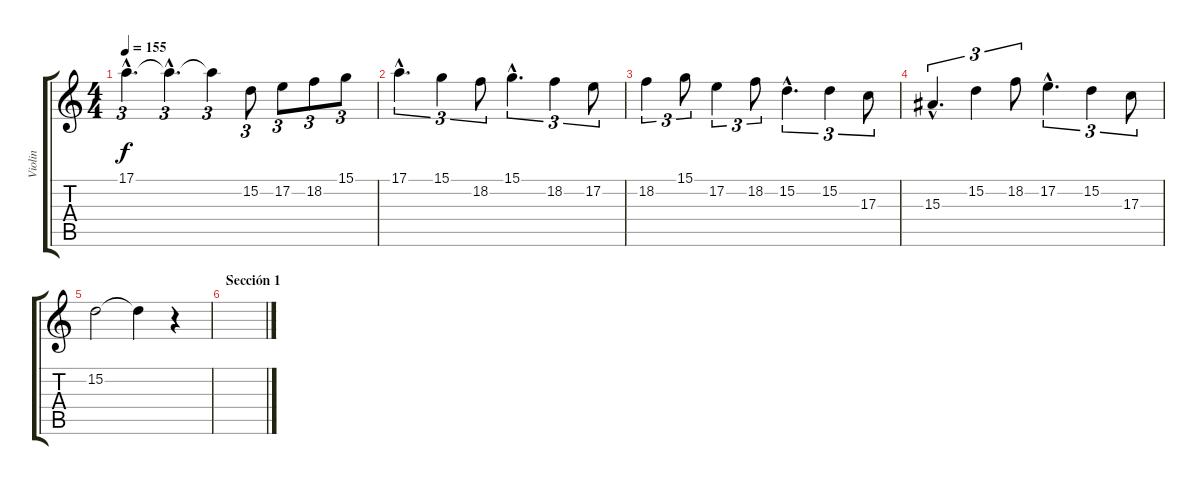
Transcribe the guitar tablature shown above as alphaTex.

\track ("Violin" "Violin") {instrument violin}
\staff {score tabs}
\tuning (E4 B3 G3 D3 A2 E2) {hide}
\ts (4 4)
\tempo 155
\clef g2
\ks c
17.1{hac}.4{d tu (3 2) dy f} 17.1{hac t}.4{d tu (3 2)} 17.1{t}.4{tu (3 2)} 15.2.8{tu (3 2)} 17.2.8{tu (3 2)} 18.2.8{tu (3 2)} 15.1.8{tu (3 2)} |
17.1{hac}.4{d tu (3 2)} 15.1.4{tu (3 2)} 18.2.8{tu (3 2)} 15.1{hac}.4{d tu (3 2)} 18.2.4{tu (3 2)} 17.2.8{tu (3 2)} |
18.2.4{tu (3 2)} 15.1.8{tu (3 2)} 17.2.4{tu (3 2)} 18.2.8{tu (3 2)} 15.2{hac}.4{d tu (3 2)} 15.2.4{tu (3 2)} 17.3.8{tu (3 2)} |
15.3{hac}.4{d tu (3 2)} 15.2.4{tu (3 2)} 18.2.8{tu (3 2)} 17.2{hac}.4{d tu (3 2)} 15.2.4{tu (3 2)} 17.3.8{tu (3 2)} |
15.2.2 15.2{t}.4 r.4 |
\section ("" "Sección 1")
